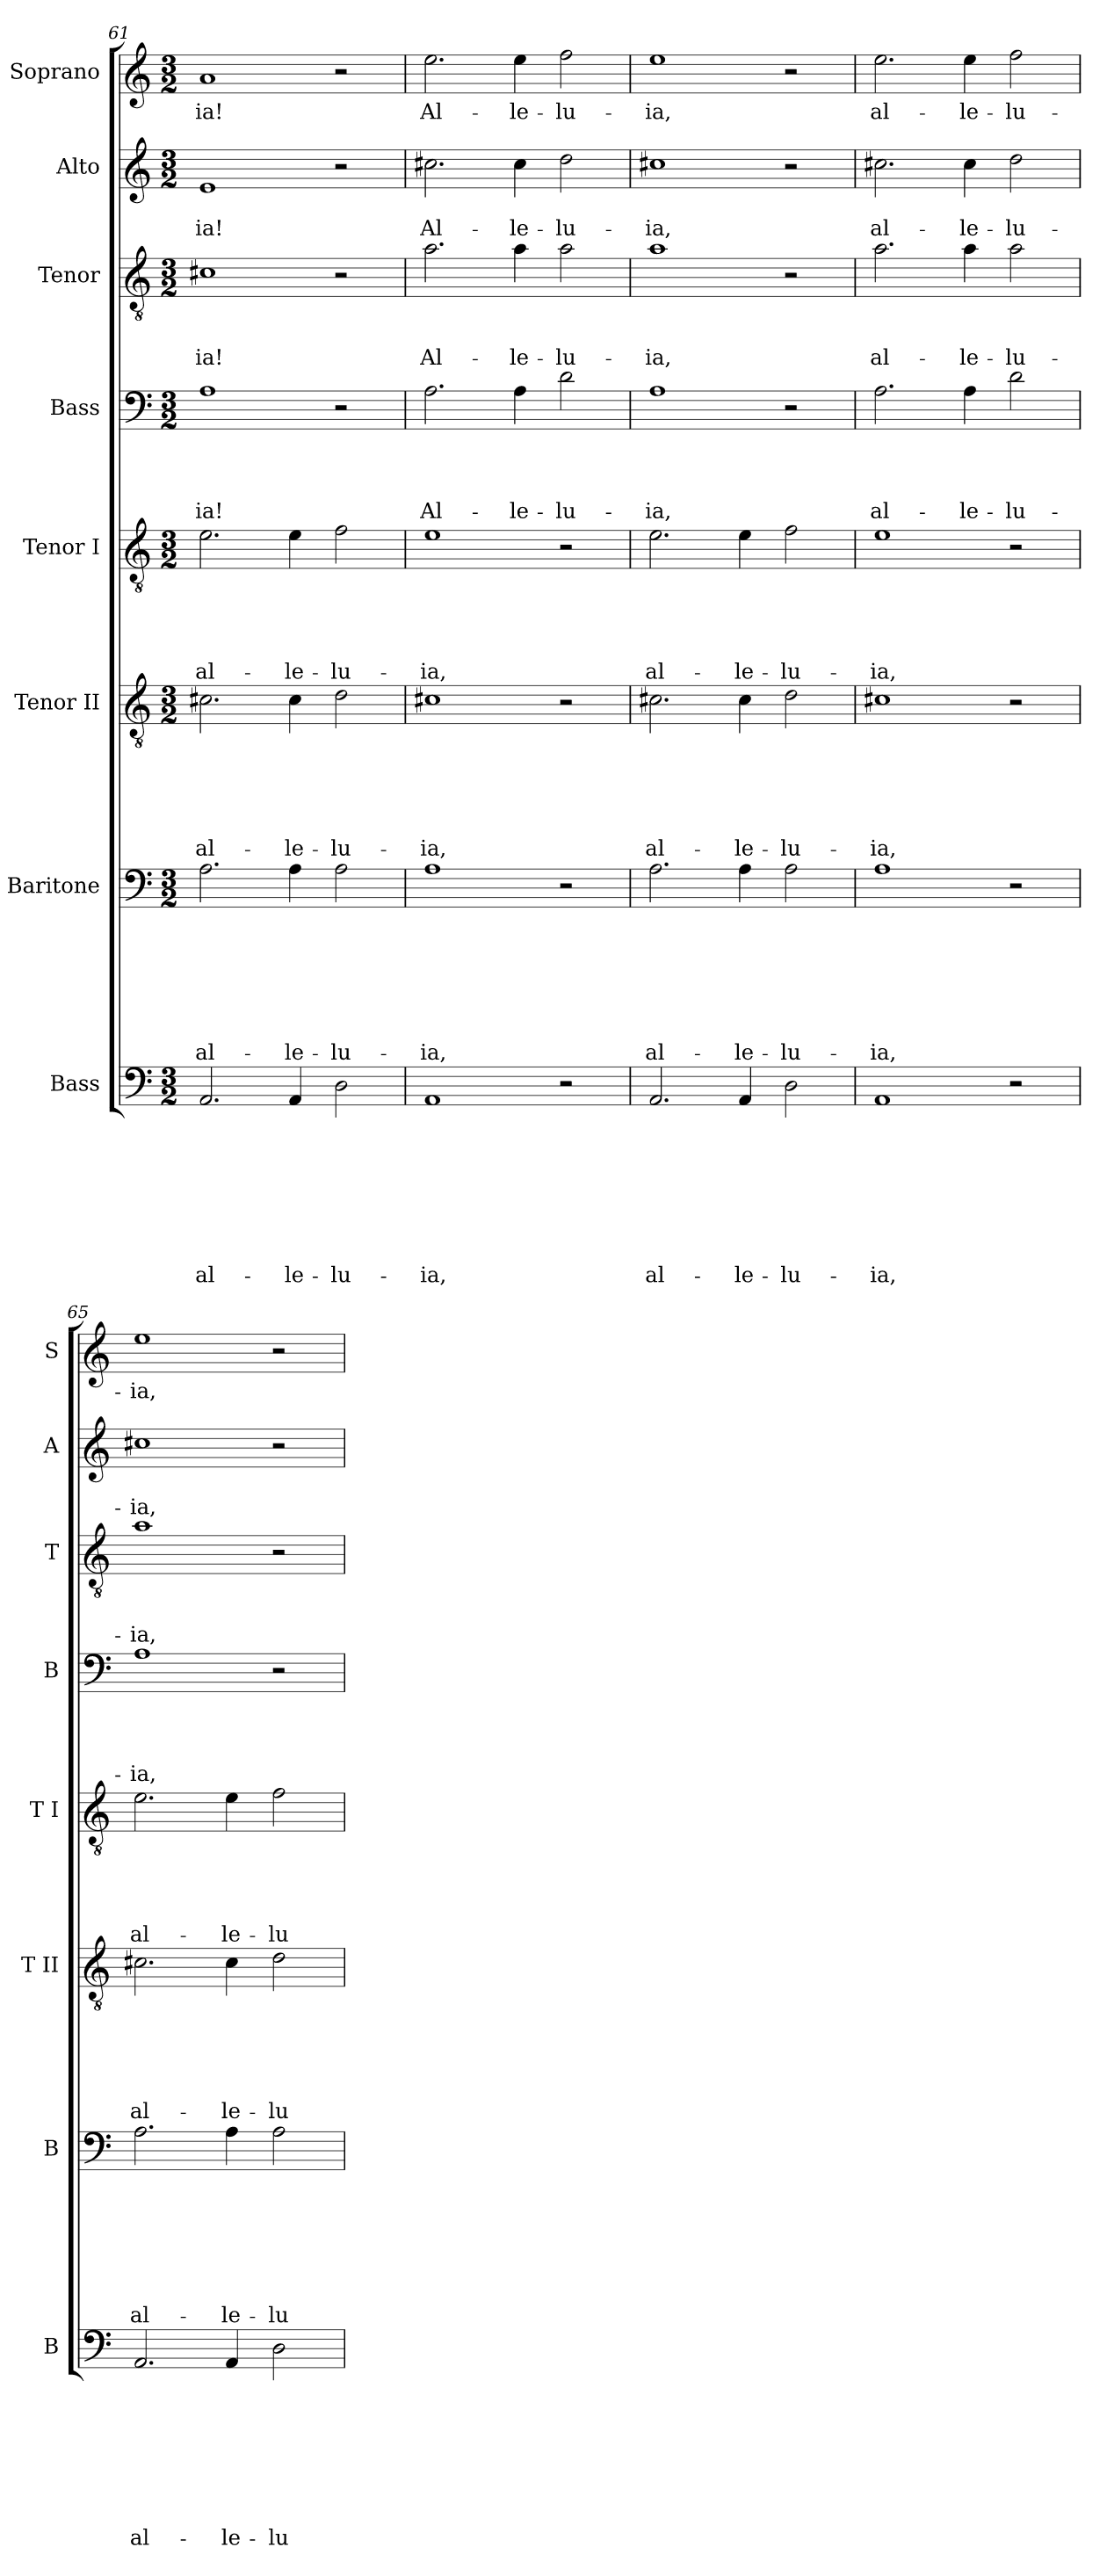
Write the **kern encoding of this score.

**kern	**text	**text	**text	**text	**text	**text	**text	**text	**kern	**text	**text	**text	**text	**text	**text	**text	**kern	**text	**text	**text	**text	**text	**text	**kern	**text	**text	**text	**text	**text	**kern	**text	**text	**text	**text	**kern	**text	**text	**text	**kern	**text	**text	**kern	**text
*part8	*part8	*part8	*part8	*part8	*part8	*part8	*part8	*part8	*part7	*part7	*part7	*part7	*part7	*part7	*part7	*part7	*part6	*part6	*part6	*part6	*part6	*part6	*part6	*part5	*part5	*part5	*part5	*part5	*part5	*part4	*part4	*part4	*part4	*part4	*part3	*part3	*part3	*part3	*part2	*part2	*part2	*part1	*part1
*staff8	*staff8	*staff8	*staff8	*staff8	*staff8	*staff8	*staff8	*staff8	*staff7	*staff7	*staff7	*staff7	*staff7	*staff7	*staff7	*staff7	*staff6	*staff6	*staff6	*staff6	*staff6	*staff6	*staff6	*staff5	*staff5	*staff5	*staff5	*staff5	*staff5	*staff4	*staff4	*staff4	*staff4	*staff4	*staff3	*staff3	*staff3	*staff3	*staff2	*staff2	*staff2	*staff1	*staff1
*I"Bass	*	*	*	*	*	*	*	*	*I"Baritone	*	*	*	*	*	*	*	*I"Tenor II	*	*	*	*	*	*	*I"Tenor I	*	*	*	*	*	*I"Bass	*	*	*	*	*I"Tenor	*	*	*	*I"Alto	*	*	*I"Soprano	*
*I'B	*	*	*	*	*	*	*	*	*I'B	*	*	*	*	*	*	*	*I'T II	*	*	*	*	*	*	*I'T I	*	*	*	*	*	*I'B	*	*	*	*	*I'T	*	*	*	*I'A	*	*	*I'S	*
*clefF4	*	*	*	*	*	*	*	*	*clefF4	*	*	*	*	*	*	*	*clefGv2	*	*	*	*	*	*	*clefGv2	*	*	*	*	*	*clefF4	*	*	*	*	*clefGv2	*	*	*	*clefG2	*	*	*clefG2	*
*k[]	*	*	*	*	*	*	*	*	*k[]	*	*	*	*	*	*	*	*k[]	*	*	*	*	*	*	*k[]	*	*	*	*	*	*k[]	*	*	*	*	*k[]	*	*	*	*k[]	*	*	*k[]	*
*C:	*	*	*	*	*	*	*	*	*C:	*	*	*	*	*	*	*	*C:	*	*	*	*	*	*	*C:	*	*	*	*	*	*C:	*	*	*	*	*C:	*	*	*	*C:	*	*	*C:	*
*M3/2	*	*	*	*	*	*	*	*	*M3/2	*	*	*	*	*	*	*	*M3/2	*	*	*	*	*	*	*M3/2	*	*	*	*	*	*M3/2	*	*	*	*	*M3/2	*	*	*	*M3/2	*	*	*M3/2	*
=61	=61	=61	=61	=61	=61	=61	=61	=61	=61	=61	=61	=61	=61	=61	=61	=61	=61	=61	=61	=61	=61	=61	=61	=61	=61	=61	=61	=61	=61	=61	=61	=61	=61	=61	=61	=61	=61	=61	=61	=61	=61	=61	=61
!	!	!	!	!	!	!	!	!LO:LY:b	!	!	!	!	!	!	!	!LO:LY:b	!	!	!	!	!	!	!LO:LY:b	!	!	!	!	!	!LO:LY:b	!	!	!	!	!LO:LY:b	!	!	!	!LO:LY:b	!	!	!LO:LY:b	!	!LO:LY:b
2.AA/	.	.	.	.	.	.	.	al-	2.A\	.	.	.	.	.	.	al-	2.c#X\	.	.	.	.	.	al-	2.e\	.	.	.	.	al-	1A	.	.	.	-ia!	1c#X	.	.	-ia!	1e	.	-ia!	1a	-ia!
!	!	!	!	!	!	!	!	!LO:LY:b	!	!	!	!	!	!	!	!LO:LY:b	!	!	!	!	!	!	!LO:LY:b	!	!	!	!	!	!LO:LY:b	!	!	!	!	!	!	!	!	!	!	!	!	!	!
4AA/	.	.	.	.	.	.	.	-le-	4A\	.	.	.	.	.	.	-le-	4c#\	.	.	.	.	.	-le-	4e\	.	.	.	.	-le-	.	.	.	.	.	.	.	.	.	.	.	.	.	.
!	!	!	!	!	!	!	!	!LO:LY:b	!	!	!	!	!	!	!	!LO:LY:b	!	!	!	!	!	!	!LO:LY:b	!	!	!	!	!	!LO:LY:b	!	!	!	!	!	!	!	!	!	!	!	!	!	!
2D\	.	.	.	.	.	.	.	-lu-	2A\	.	.	.	.	.	.	-lu-	2d\	.	.	.	.	.	-lu-	2f\	.	.	.	.	-lu-	2r	.	.	.	.	2r	.	.	.	2r	.	.	2r	.
=62	=62	=62	=62	=62	=62	=62	=62	=62	=62	=62	=62	=62	=62	=62	=62	=62	=62	=62	=62	=62	=62	=62	=62	=62	=62	=62	=62	=62	=62	=62	=62	=62	=62	=62	=62	=62	=62	=62	=62	=62	=62	=62	=62
!	!	!	!	!	!	!	!	!LO:LY:b	!	!	!	!	!	!	!	!LO:LY:b	!	!	!	!	!	!	!LO:LY:b	!	!	!	!	!	!LO:LY:b	!	!	!	!	!LO:LY:b	!	!	!	!LO:LY:b	!	!	!LO:LY:b	!	!LO:LY:b
1AA	.	.	.	.	.	.	.	-ia,	1A	.	.	.	.	.	.	-ia,	1c#X	.	.	.	.	.	-ia,	1e	.	.	.	.	-ia,	2.A\	.	.	.	Al-	2.a\	.	.	Al-	2.cc#X\	.	Al-	2.ee\	Al-
!	!	!	!	!	!	!	!	!	!	!	!	!	!	!	!	!	!	!	!	!	!	!	!	!	!	!	!	!	!	!	!	!	!	!LO:LY:b	!	!	!	!LO:LY:b	!	!	!LO:LY:b	!	!LO:LY:b
.	.	.	.	.	.	.	.	.	.	.	.	.	.	.	.	.	.	.	.	.	.	.	.	.	.	.	.	.	.	4A\	.	.	.	-le-	4a\	.	.	-le-	4cc#\	.	-le-	4ee\	-le-
!	!	!	!	!	!	!	!	!	!	!	!	!	!	!	!	!	!	!	!	!	!	!	!	!	!	!	!	!	!	!	!	!	!	!LO:LY:b	!	!	!	!LO:LY:b	!	!	!LO:LY:b	!	!LO:LY:b
2r	.	.	.	.	.	.	.	.	2r	.	.	.	.	.	.	.	2r	.	.	.	.	.	.	2r	.	.	.	.	.	2d\	.	.	.	-lu-	2a\	.	.	-lu-	2dd\	.	-lu-	2ff\	-lu-
!!LO:LB:g=z
=63	=63	=63	=63	=63	=63	=63	=63	=63	=63	=63	=63	=63	=63	=63	=63	=63	=63	=63	=63	=63	=63	=63	=63	=63	=63	=63	=63	=63	=63	=63	=63	=63	=63	=63	=63	=63	=63	=63	=63	=63	=63	=63	=63
!	!	!	!	!	!	!	!	!LO:LY:b	!	!	!	!	!	!	!	!LO:LY:b	!	!	!	!	!	!	!LO:LY:b	!	!	!	!	!	!LO:LY:b	!	!	!	!	!LO:LY:b	!	!	!	!LO:LY:b	!	!	!LO:LY:b	!	!LO:LY:b
2.AA/	.	.	.	.	.	.	.	al-	2.A\	.	.	.	.	.	.	al-	2.c#X\	.	.	.	.	.	al-	2.e\	.	.	.	.	al-	1A	.	.	.	-ia,	1a	.	.	-ia,	1cc#X	.	-ia,	1ee	-ia,
!	!	!	!	!	!	!	!	!LO:LY:b	!	!	!	!	!	!	!	!LO:LY:b	!	!	!	!	!	!	!LO:LY:b	!	!	!	!	!	!LO:LY:b	!	!	!	!	!	!	!	!	!	!	!	!	!	!
4AA/	.	.	.	.	.	.	.	-le-	4A\	.	.	.	.	.	.	-le-	4c#\	.	.	.	.	.	-le-	4e\	.	.	.	.	-le-	.	.	.	.	.	.	.	.	.	.	.	.	.	.
!	!	!	!	!	!	!	!	!LO:LY:b	!	!	!	!	!	!	!	!LO:LY:b	!	!	!	!	!	!	!LO:LY:b	!	!	!	!	!	!LO:LY:b	!	!	!	!	!	!	!	!	!	!	!	!	!	!
2D\	.	.	.	.	.	.	.	-lu-	2A\	.	.	.	.	.	.	-lu-	2d\	.	.	.	.	.	-lu-	2f\	.	.	.	.	-lu-	2r	.	.	.	.	2r	.	.	.	2r	.	.	2r	.
=64	=64	=64	=64	=64	=64	=64	=64	=64	=64	=64	=64	=64	=64	=64	=64	=64	=64	=64	=64	=64	=64	=64	=64	=64	=64	=64	=64	=64	=64	=64	=64	=64	=64	=64	=64	=64	=64	=64	=64	=64	=64	=64	=64
!	!	!	!	!	!	!	!	!LO:LY:b	!	!	!	!	!	!	!	!LO:LY:b	!	!	!	!	!	!	!LO:LY:b	!	!	!	!	!	!LO:LY:b	!	!	!	!	!LO:LY:b	!	!	!	!LO:LY:b	!	!	!LO:LY:b	!	!LO:LY:b
1AA	.	.	.	.	.	.	.	-ia,	1A	.	.	.	.	.	.	-ia,	1c#X	.	.	.	.	.	-ia,	1e	.	.	.	.	-ia,	2.A\	.	.	.	al-	2.a\	.	.	al-	2.cc#X\	.	al-	2.ee\	al-
!	!	!	!	!	!	!	!	!	!	!	!	!	!	!	!	!	!	!	!	!	!	!	!	!	!	!	!	!	!	!	!	!	!	!LO:LY:b	!	!	!	!LO:LY:b	!	!	!LO:LY:b	!	!LO:LY:b
.	.	.	.	.	.	.	.	.	.	.	.	.	.	.	.	.	.	.	.	.	.	.	.	.	.	.	.	.	.	4A\	.	.	.	-le-	4a\	.	.	-le-	4cc#\	.	-le-	4ee\	-le-
!	!	!	!	!	!	!	!	!	!	!	!	!	!	!	!	!	!	!	!	!	!	!	!	!	!	!	!	!	!	!	!	!	!	!LO:LY:b	!	!	!	!LO:LY:b	!	!	!LO:LY:b	!	!LO:LY:b
2r	.	.	.	.	.	.	.	.	2r	.	.	.	.	.	.	.	2r	.	.	.	.	.	.	2r	.	.	.	.	.	2d\	.	.	.	-lu-	2a\	.	.	-lu-	2dd\	.	-lu-	2ff\	-lu-
=65	=65	=65	=65	=65	=65	=65	=65	=65	=65	=65	=65	=65	=65	=65	=65	=65	=65	=65	=65	=65	=65	=65	=65	=65	=65	=65	=65	=65	=65	=65	=65	=65	=65	=65	=65	=65	=65	=65	=65	=65	=65	=65	=65
!	!	!	!	!	!	!	!	!LO:LY:b	!	!	!	!	!	!	!	!LO:LY:b	!	!	!	!	!	!	!LO:LY:b	!	!	!	!	!	!LO:LY:b	!	!	!	!	!LO:LY:b	!	!	!	!LO:LY:b	!	!	!LO:LY:b	!	!LO:LY:b
2.AA/	.	.	.	.	.	.	.	al-	2.A\	.	.	.	.	.	.	al-	2.c#X\	.	.	.	.	.	al-	2.e\	.	.	.	.	al-	1A	.	.	.	-ia,	1a	.	.	-ia,	1cc#X	.	-ia,	1ee	-ia,
!	!	!	!	!	!	!	!	!LO:LY:b	!	!	!	!	!	!	!	!LO:LY:b	!	!	!	!	!	!	!LO:LY:b	!	!	!	!	!	!LO:LY:b	!	!	!	!	!	!	!	!	!	!	!	!	!	!
4AA/	.	.	.	.	.	.	.	-le-	4A\	.	.	.	.	.	.	-le-	4c#\	.	.	.	.	.	-le-	4e\	.	.	.	.	-le-	.	.	.	.	.	.	.	.	.	.	.	.	.	.
!	!	!	!	!	!	!	!	!LO:LY:b	!	!	!	!	!	!	!	!LO:LY:b	!	!	!	!	!	!	!LO:LY:b	!	!	!	!	!	!LO:LY:b	!	!	!	!	!	!	!	!	!	!	!	!	!	!
2D\	.	.	.	.	.	.	.	-lu-	2A\	.	.	.	.	.	.	-lu-	2d\	.	.	.	.	.	-lu-	2f\	.	.	.	.	-lu-	2r	.	.	.	.	2r	.	.	.	2r	.	.	2r	.
=	=	=	=	=	=	=	=	=	=	=	=	=	=	=	=	=	=	=	=	=	=	=	=	=	=	=	=	=	=	=	=	=	=	=	=	=	=	=	=	=	=	=	=
*-	*-	*-	*-	*-	*-	*-	*-	*-	*-	*-	*-	*-	*-	*-	*-	*-	*-	*-	*-	*-	*-	*-	*-	*-	*-	*-	*-	*-	*-	*-	*-	*-	*-	*-	*-	*-	*-	*-	*-	*-	*-	*-	*-
